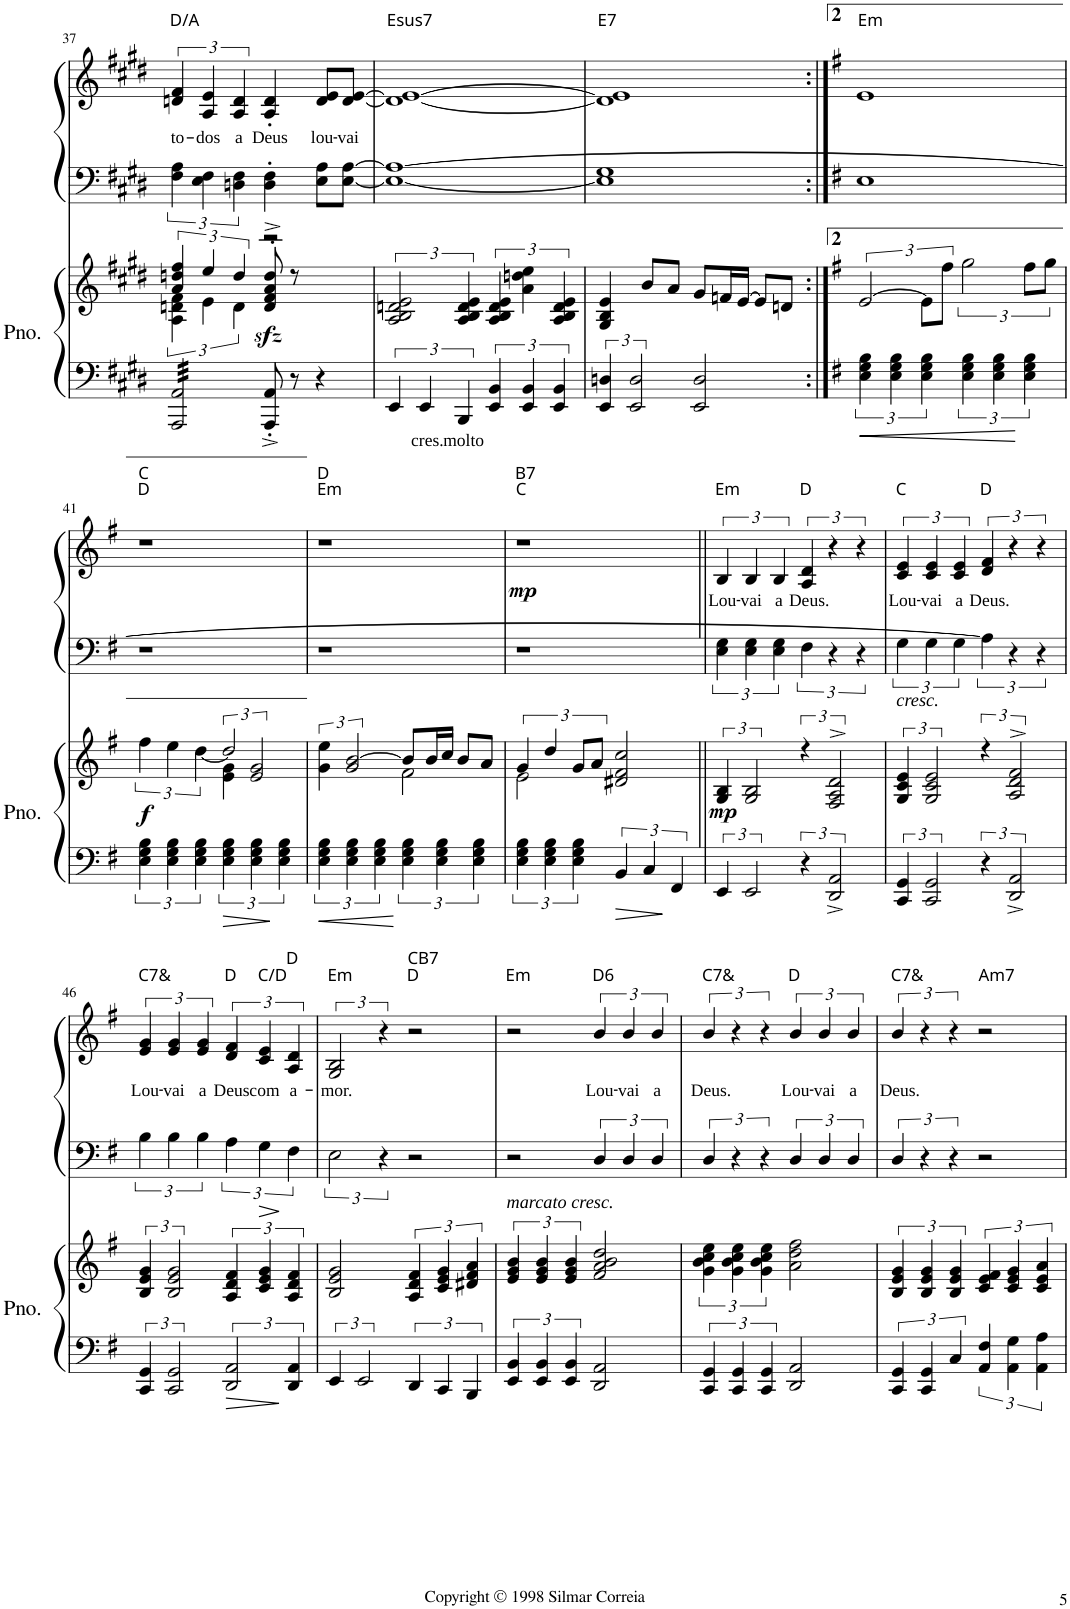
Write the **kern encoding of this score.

**kern	**text	**kern	**dynam	**kern	**kern	**text	**dynam
*part2	*part2	*part2	*part2	*part1	*part1	*part1	*part1
*staff4	*staff4	*staff3	*staff3/4	*staff2	*staff1	*staff1	*staff1/2
*I"Piano	*	*	*	*I"Choir	*	*	*
*I'Pno.	*	*	*	*I'Choir	*	*	*
!!LO:PB:g=z
*clefF4	*	*clefG2	*	*clefF4	*clefG2	*	*
*k[f#c#g#d#]	*	*k[f#c#g#d#]	*	*k[f#c#g#d#]	*k[f#c#g#d#]	*	*
*E:	*	*E:	*	*E:	*E:	*	*
*M4/4	*	*M4/4	*	*M4/4	*M4/4	*	*
*met(c)	*	*met(c)	*	*met(c)	*met(c)	*	*
=37	=37	=37	=37	=37	=37	=37	=37
*	*	*^	*	*	*	*	*
!	!	!	!	!	!	!LO:TX:a:t=D/A	!	!
!	!	!	!	!	!	!	!LO:LY:b	!
*tremolo	*	*	*	*	*	*	*	*
32AAA/ 32AA/LLL	.	6A\ 6dn\ 6f#\	6a/ 6ddn/ 6ff#/	.	6F#\ 6A\	6dn/ 6f#/	to-	.
32AAA/ 32AA/	.	.	.	.	.	.	.	.
32AAA/ 32AA/	.	.	.	.	.	.	.	.
32AAA/ 32AA/	.	.	.	.	.	.	.	.
32AAA/ 32AA/	.	.	.	.	.	.	.	.
32AAA/ 32AA/	.	.	.	.	.	.	.	.
!	!	!	!	!	!	!	!LO:LY:b	!
.	.	6e\	6ee/	.	6E\ 6F#\	6A/ 6e/	-dos	.
32AAA/ 32AA/	.	.	.	.	.	.	.	.
32AAA/ 32AA/	.	.	.	.	.	.	.	.
32AAA/ 32AA/	.	.	.	.	.	.	.	.
32AAA/ 32AA/	.	.	.	.	.	.	.	.
32AAA/ 32AA/	.	.	.	.	.	.	.	.
!	!	!	!	!	!	!	!LO:LY:b	!
.	.	6d\	6dd/	.	6Dn\ 6F#\	6A/ 6d/	a	.
32AAA/ 32AA/	.	.	.	.	.	.	.	.
32AAA/ 32AA/	.	.	.	.	.	.	.	.
32AAA/ 32AA/	.	.	.	.	.	.	.	.
32AAA/ 32AA/	.	.	.	.	.	.	.	.
32AAA/ 32AA/JJJ	.	.	.	.	.	.	.	.
*Xtremolo	*	*	*	*	*	*	*	*
!	!	!	!	!LO:DY:b	!	!	!LO:LY:b	!
8AAA/'^ 8AA/'^	.	2r	8d/'^ 8f#/'^ 8a/'^ 8dd/'^	sfz	4D\' 4F#\'	4A/' 4d/'	Deus	.
8r	.	.	8r	.	.	.	.	.
!	!	!	!	!	!	!	!LO:LY:b	!
4r	.	.	4ryy	.	8E\ 8A\L	8d/ 8e/L	lou-	.
!	!	!	!	!	!	!	!LO:LY:b	!
.	.	.	.	.	[8E\ [8A\J	[8d/ [8e/J	-vai	.
=38	=38	=38	=38	=38	=38	=38	=38	=38
!	!	!	!	!	!	!LO:TX:a:t=Esus7	!	!
6EE/	.	1ryy	3A/ 3B/ 3dn/ 3e/	.	1E_ 1A_	1d_ 1e_	.	.
!	!LO:LY:b	!	!	!	!	!	!	!
6EE/	cres.	.	.	.	.	.	.	.
!	!LO:LY:b	!	!	!	!	!	!	!
6BBB/	molto	.	6A/ 6B/ 6d/ 6e/	.	.	.	.	.
6EE/ 6BB/	.	.	6A/ 6B/ 6d/ 6e/	.	.	.	.	.
6EE/ 6BB/	.	.	6a\ 6ddn\ 6ee\	.	.	.	.	.
6EE/ 6BB/	.	.	6A/ 6B/ 6d/ 6e/	.	.	.	.	.
=39	=39	=39	=39	=39	=39	=39	=39	=39
!	!	!	!	!	!	!LO:TX:a:t=E7	!	!
6EE/ 6Dn/	.	1ryy	4G#/ 4B/ 4e/	.	1E] 1G#	1d] 1e]	.	.
3EE/ 3D/	.	.	.	.	.	.	.	.
.	.	.	8b/L	.	.	.	.	.
.	.	.	8a/J	.	.	.	.	.
2EE/ 2D/	.	.	8g#/L	.	.	.	.	.
.	.	.	16fn/L	.	.	.	.	.
.	.	.	[16e/JJ	.	.	.	.	.
.	.	.	8e/L]	.	.	.	.	.
.	.	.	8dn/J	.	.	.	.	.
=40:|!	=40:|!	=40:|!	=40:|!	=40:|!	=40:|!	=40:|!	=40:|!	=40:|!
*k[f#]	*	*k[f#]	*	*	*k[f#]	*k[f#]	*	*
*G:	*	*G:	*	*	*G:	*G:	*	*
!	!	!	!	!	!	!LO:TX:a:t=Em	!	!
6E\ 6G\ 6B\	.	1ryy	[3e/	.	1E	1e	.	.
6E\ 6G\ 6B\	.	.	.	.	.	.	.	.
6E\ 6G\ 6B\	.	.	12e\L]	.	.	.	.	.
.	.	.	12ff#\J	.	.	.	.	.
6E\ 6G\ 6B\	.	.	3gg\	.	.	.	.	.
6E\ 6G\ 6B\	.	.	.	.	.	.	.	.
6E\ 6G\ 6B\	.	.	12ff#\L	.	.	.	.	.
.	.	.	12gg\J	.	.	.	.	.
!!LO:LB:g=z
=41	=41	=41	=41	=41	=41	=41	=41	=41
!	!	!	!	!	!	!LO:TX:a:t=D	!	!
!	!	!	!	!	!	!LO:TX:a:t=C	!	!
!	!	!	!	!LO:DY:b	!	!	!	!
6E\ 6G\ 6B\	.	2ryy	6ff#\	f	1r	1r	.	.
6E\ 6G\ 6B\	.	.	6ee\	.	.	.	.	.
6E\ 6G\ 6B\	.	.	[6dd\	.	.	.	.	.
6E\ 6G\ 6B\	.	6e\ 6g\	2dd/]	.	.	.	.	.
6E\ 6G\ 6B\	.	3e/ 3g/	.	.	.	.	.	.
6E\ 6G\ 6B\	.	.	.	.	.	.	.	.
=42	=42	=42	=42	=42	=42	=42	=42	=42
!	!	!	!	!	!	!LO:TX:a:t=Em	!	!
!	!	!	!	!	!	!LO:TX:a:t=D	!	!
6E\ 6G\ 6B\	.	2ryy	6g\ 6ee\	.	1r	1r	.	.
6E\ 6G\ 6B\	.	.	3g/ [3b/	.	.	.	.	.
6E\ 6G\ 6B\	.	.	.	.	.	.	.	.
6E\ 6G\ 6B\	.	2f#\	8b/L]	.	.	.	.	.
.	.	.	16b/L	.	.	.	.	.
6E\ 6G\ 6B\	.	.	.	.	.	.	.	.
.	.	.	16cc/JJ	.	.	.	.	.
.	.	.	8b/L	.	.	.	.	.
6E\ 6G\ 6B\	.	.	.	.	.	.	.	.
.	.	.	8a/J	.	.	.	.	.
=43	=43	=43	=43	=43	=43	=43	=43	=43
!	!	!	!	!	!	!LO:TX:a:t=C	!	!
!	!	!	!	!	!	!LO:TX:a:t=B7	!	!
!	!	!	!	!	!	!	!	!LO:DY:b
6E\ 6G\ 6B\	.	2e\	6g/	.	1r	1r	.	mp
6E\ 6G\ 6B\	.	.	6dd/	.	.	.	.	.
6E\ 6G\ 6B\	.	.	12g/L	.	.	.	.	.
.	.	.	12a/J	.	.	.	.	.
6BB/	.	2ryy	2d#X/ 2f#/ 2cc/	.	.	.	.	.
6C/	.	.	.	.	.	.	.	.
6FF#/	.	.	.	.	.	.	.	.
=44||	=44||	=44||	=44||	=44||	=44||	=44||	=44||	=44||
!	!	!	!	!	!	!LO:TX:a:t=Em	!	!
!	!	!	!	!LO:DY:b	!	!	!LO:LY:b	!
6EE/	.	1ryy	6G/ 6B/	mp	6E\ 6G\	6B/	Lou-	.
!	!	!	!	!	!	!	!LO:LY:b	!
3EE/	.	.	3G/ 3B/	.	6E\ 6G\	6B/	-vai	.
!	!	!	!	!	!	!	!LO:LY:b	!
.	.	.	.	.	6E\ 6G\	6B/	a	.
!	!	!	!	!	!	!LO:TX:a:t=D	!	!
!	!	!	!	!	!	!	!LO:LY:b	!
6r	.	.	6r	.	6F#\	6A/ 6d/	Deus.	.
3DD/^ 3AA/^	.	.	3F#/^ 3A/^ 3d/^	.	6r	6r	.	.
.	.	.	.	.	6r	6r	.	.
=45	=45	=45	=45	=45	=45	=45	=45	=45
!	!	!	!	!	!	!LO:TX:a:t=C	!	!
!	!	!LO:TX:a:i:t=cresc.	!	!	!	!	!	!
!	!	!	!	!	!	!	!LO:LY:b	!
6CC/ 6GG/	.	1ryy	6G/ 6c/ 6e/	.	6G\	6c/ 6e/	Lou-	.
!	!	!	!	!	!	!	!LO:LY:b	!
3CC/ 3GG/	.	.	3G/ 3c/ 3e/	.	6G\	6c/ 6e/	-vai	.
!	!	!	!	!	!	!	!LO:LY:b	!
.	.	.	.	.	6G\	6c/ 6e/	a	.
!	!	!	!	!	!	!LO:TX:a:t=D	!	!
!	!	!	!	!	!	!	!LO:LY:b	!
6r	.	.	6r	.	6A\]	6d/ 6f#/	Deus.	.
3DD/^ 3AA/^	.	.	3A/^ 3d/^ 3f#/^	.	6r	6r	.	.
.	.	.	.	.	6r	6r	.	.
!!LO:LB:g=z
=46	=46	=46	=46	=46	=46	=46	=46	=46
!	!	!	!	!	!	!LO:TX:a:t=C7&	!	!
!	!	!	!	!	!	!	!LO:LY:b	!
6CC/ 6GG/	.	1ryy	6B/ 6e/ 6g/	.	6B\	6e/ 6g/	Lou-	.
!	!	!	!	!	!	!	!LO:LY:b	!
3CC/ 3GG/	.	.	3B/ 3e/ 3g/	.	6B\	6e/ 6g/	-vai	.
!	!	!	!	!	!	!	!LO:LY:b	!
.	.	.	.	.	6B\	6e/ 6g/	a	.
!	!	!	!	!	!	!LO:TX:a:t=D	!	!
!	!	!	!	!	!	!	!LO:LY:b	!
3DD/ 3AA/	.	.	6A/ 6d/ 6f#/	.	6A\	6d/ 6f#/	Deus	.
!	!	!	!	!	!	!LO:TX:a:t=C/D	!	!
!	!	!	!	!	!	!	!LO:LY:b	!
.	.	.	6c/ 6e/ 6g/	.	6G\	6c/ 6e/	com	.
!	!	!	!	!	!	!LO:TX:a:t=D	!	!
!	!	!	!	!	!	!	!LO:LY:b	!
6DD/ 6AA/	.	.	6A/ 6d/ 6f#/	.	6F#\	6A/ 6d/	a-	.
=47	=47	=47	=47	=47	=47	=47	=47	=47
!	!	!	!	!	!	!LO:TX:a:t=Em	!	!
!	!	!	!	!	!	!	!LO:LY:b	!
6EE/	.	1ryy	2B/ 2e/ 2g/	.	3E\	3G/ 3B/	-mor.	.
3EE/	.	.	.	.	.	.	.	.
.	.	.	.	.	6r	6r	.	.
!	!	!	!	!	!	!LO:TX:a:t=D	!	!
!	!	!	!	!	!	!LO:TX:a:t=CB7	!	!
6DD/	.	.	6A/ 6d/ 6f#/	.	2r	2r	.	.
6CC/	.	.	6c/ 6e/ 6g/	.	.	.	.	.
6BBB/	.	.	6d#X/ 6f#/ 6a/	.	.	.	.	.
=48	=48	=48	=48	=48	=48	=48	=48	=48
!	!	!	!	!	!	!LO:TX:a:t=Em	!	!
!	!	!LO:TX:a:i:t=marcato cresc.	!	!	!	!	!	!
6EE/ 6BB/	.	1ryy	6e/ 6g/ 6b/	.	2r	2r	.	.
6EE/ 6BB/	.	.	6e/ 6g/ 6b/	.	.	.	.	.
6EE/ 6BB/	.	.	6e/ 6g/ 6b/	.	.	.	.	.
!	!	!	!	!	!	!LO:TX:a:t=D6	!	!
!	!	!	!	!	!	!	!LO:LY:b	!
2DD/ 2AA/	.	.	2f#/ 2a/ 2b/ 2dd/	.	6D/	6b/	Lou-	.
!	!	!	!	!	!	!	!LO:LY:b	!
.	.	.	.	.	6D/	6b/	-vai	.
!	!	!	!	!	!	!	!LO:LY:b	!
.	.	.	.	.	6D/	6b/	a	.
=49	=49	=49	=49	=49	=49	=49	=49	=49
!	!	!	!	!	!	!LO:TX:a:t=C7&	!	!
!	!	!	!	!	!	!	!LO:LY:b	!
6CC/ 6GG/	.	1ryy	6g\ 6b\ 6cc\ 6ee\	.	6D/	6b/	Deus.	.
6CC/ 6GG/	.	.	6g\ 6b\ 6cc\ 6ee\	.	6r	6r	.	.
6CC/ 6GG/	.	.	6g\ 6b\ 6cc\ 6ee\	.	6r	6r	.	.
!	!	!	!	!	!	!LO:TX:a:t=D	!	!
!	!	!	!	!	!	!	!LO:LY:b	!
2DD/ 2AA/	.	.	2a\ 2dd\ 2ff#\	.	6D/	6b/	Lou-	.
!	!	!	!	!	!	!	!LO:LY:b	!
.	.	.	.	.	6D/	6b/	-vai	.
!	!	!	!	!	!	!	!LO:LY:b	!
.	.	.	.	.	6D/	6b/	a	.
=50	=50	=50	=50	=50	=50	=50	=50	=50
!	!	!	!	!	!	!LO:TX:a:t=C7&	!	!
!	!	!	!	!	!	!	!LO:LY:b	!
6CC/ 6GG/	.	1ryy	6B/ 6e/ 6g/	.	6D/	6b/	Deus.	.
6CC/ 6GG/	.	.	6B/ 6e/ 6g/	.	6r	6r	.	.
6C/	.	.	6B/ 6e/ 6g/	.	6r	6r	.	.
!	!	!	!	!	!	!LO:TX:a:t=Am7	!	!
6AA/ 6F#/	.	.	6c/ 6e/ 6f#/	.	2r	2r	.	.
6AA\ 6G\	.	.	6c/ 6e/ 6g/	.	.	.	.	.
6AA\ 6A\	.	.	6c/ 6e/ 6a/	.	.	.	.	.
*	*	*v	*v	*	*	*	*	*
=	=	=	=	=	=	=	=
*-	*-	*-	*-	*-	*-	*-	*-
